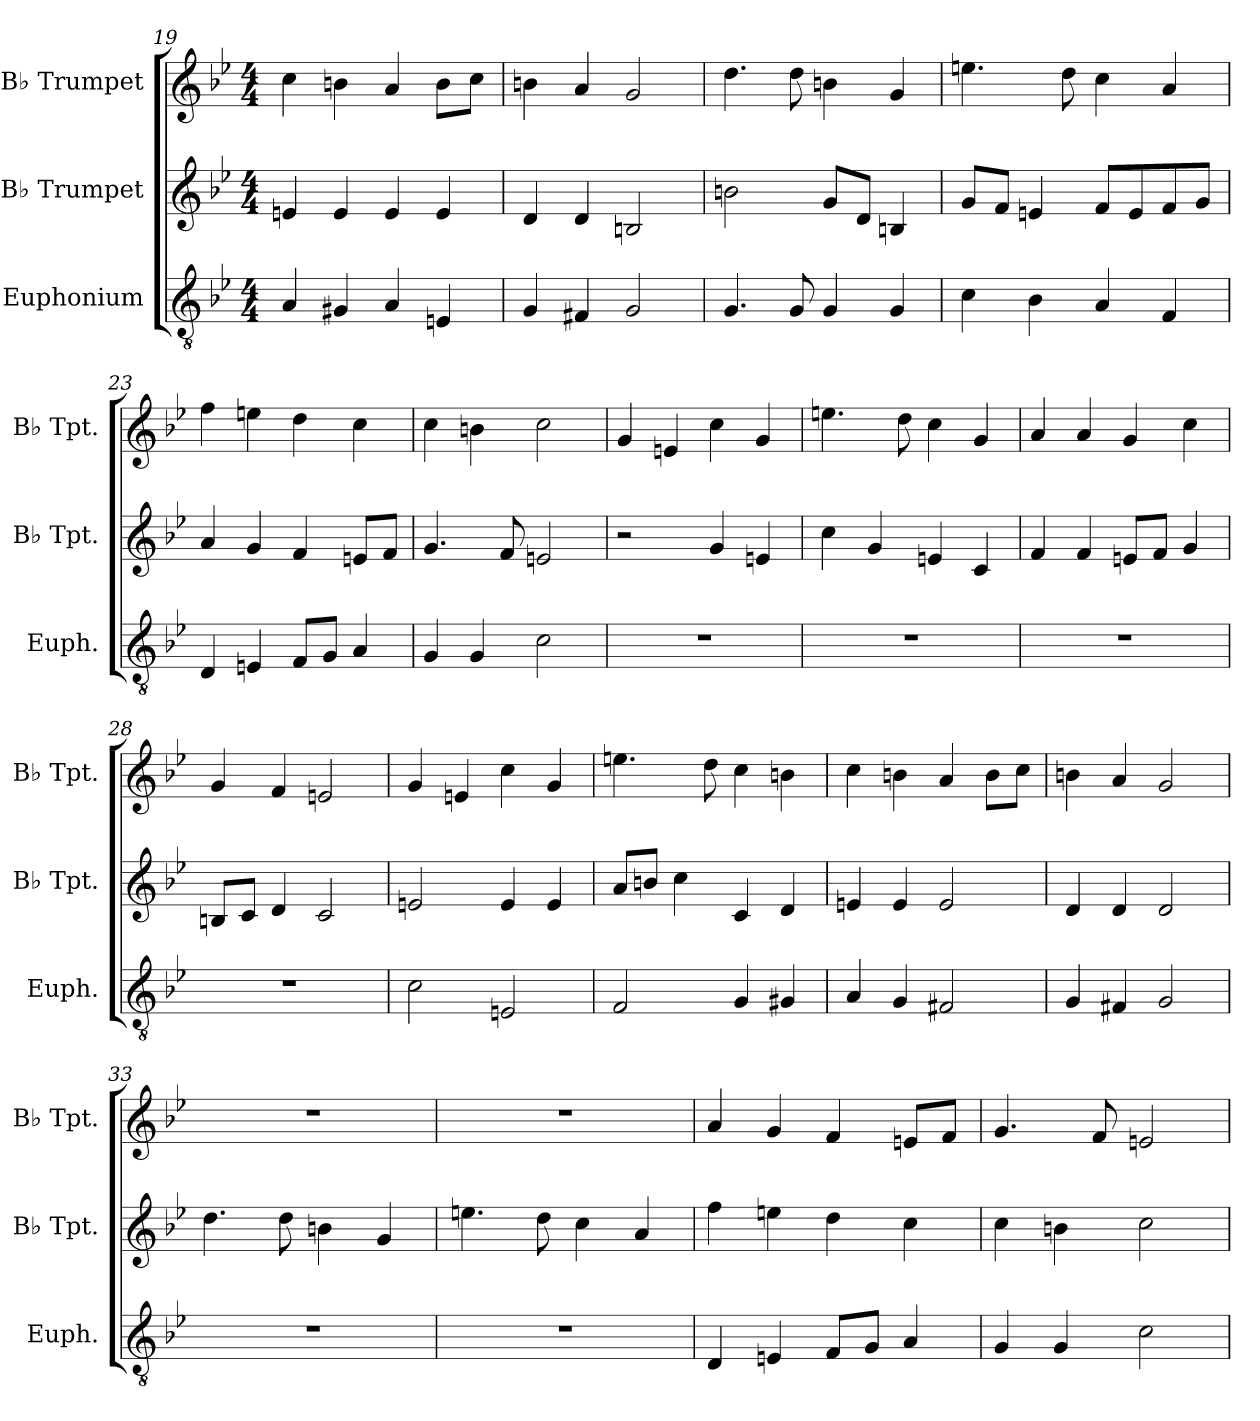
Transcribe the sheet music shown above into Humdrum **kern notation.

**kern	**kern	**kern
*part3	*part2	*part1
*staff3	*staff2	*staff1
*I"Euphonium	*I"B♭ Trumpet	*I"B♭ Trumpet
*I'Euph.	*I'B♭ Tpt.	*I'B♭ Tpt.
*clefGv2	*clefG2	*clefG2
*ITrd1c2	*ITrd1c2	*ITrd1c2
*k[b-e-a-d-]	*k[b-e-a-d-]	*k[b-e-a-d-]
*M4/4	*M4/4	*M4/4
=19	=19	=19
4G/	4dn/	4b-\
4F#X/	4d/	4an\
4G/	4d/	4g/
4Dn/	4d/	8a\L
.	.	8b-\J
=20	=20	=20
4F/	4c/	4an\
4En/	4c/	4g/
2F/	2An/	2f/
=21	=21	=21
4.F/	2an\	4.cc\
8F/	.	8cc\
4F/	8f/L	4an\
.	8c/J	.
4F/	4An/	4f/
!!LO:PB:g=z
=22	=22	=22
4B-\	8f/L	4.ddn\
.	8e-/J	.
4A-\	4dn/	.
.	.	8cc\
4G/	8e-/L	4b-\
.	8d/	.
4E-/	8e-/	4g/
.	8f/J	.
=23	=23	=23
4C/	4g/	4ee-\
4Dn/	4f/	4ddn\
8E-/L	4e-/	4cc\
8F/J	.	.
4G/	8dn/L	4b-\
.	8e-/J	.
=24	=24	=24
4F/	4.f/	4b-\
4F/	.	4an\
.	8e-/	.
2B-\	2dn/	2b-\
=25	=25	=25
1r	2r	4f/
.	.	4dn/
.	4f/	4b-\
.	4dn/	4f/
=26	=26	=26
1r	4b-\	4.ddn\
.	4f/	.
.	.	8cc\
.	4dn/	4b-\
.	4B-/	4f/
=27	=27	=27
1r	4e-/	4g/
.	4e-/	4g/
.	8dn/L	4f/
.	8e-/J	.
.	4f/	4b-\
!!LO:LB:g=z
=28	=28	=28
1r	8An/L	4f/
.	8B-/J	.
.	4c/	4e-/
.	2B-/	2dn/
=29	=29	=29
2B-\	2dn/	4f/
.	.	4dn/
2Dn/	4d/	4b-\
.	4d/	4f/
=30	=30	=30
2E-/	8g/L	4.ddn\
.	8an/J	.
.	4b-\	.
.	.	8cc\
4F/	4B-/	4b-\
4F#X/	4c/	4an\
=31	=31	=31
4G/	4dn/	4b-\
4F/	4d/	4an\
2En/	2d/	4g/
.	.	8a\L
.	.	8b-\J
=32	=32	=32
4F/	4c/	4an\
4En/	4c/	4g/
2F/	2c/	2f/
=33	=33	=33
1r	4.cc\	1r
.	8cc\	.
.	4an\	.
.	4f/	.
=34	=34	=34
1r	4.ddn\	1r
.	8cc\	.
.	4b-\	.
.	4g/	.
!!LO:LB:g=z
=35	=35	=35
4C/	4ee-\	4g/
4Dn/	4ddn\	4f/
8E-/L	4cc\	4e-/
8F/J	.	.
4G/	4b-\	8dn/L
.	.	8e-/J
=36	=36	=36
4F/	4b-\	4.f/
4F/	4an\	.
.	.	8e-/
2B-\	2b-\	2dn/
=	=	=
*-	*-	*-
